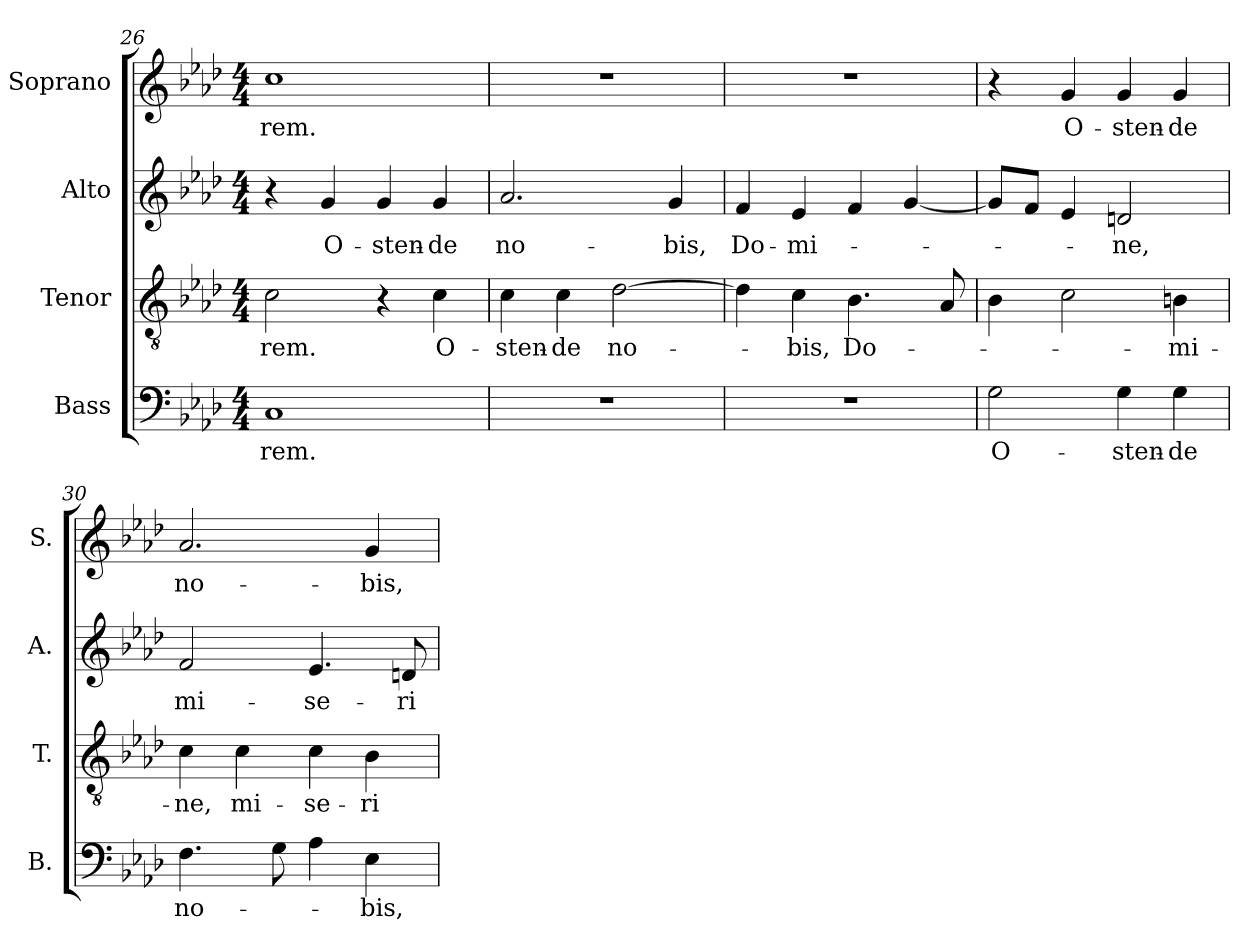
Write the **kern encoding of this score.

**kern	**text	**kern	**text	**kern	**text	**kern	**text
*part4	*part4	*part3	*part3	*part2	*part2	*part1	*part1
*staff4	*staff4	*staff3	*staff3	*staff2	*staff2	*staff1	*staff1
*I"Bass	*	*I"Tenor	*	*I"Alto	*	*I"Soprano	*
*I'B.	*	*I'T.	*	*I'A.	*	*I'S.	*
*clefF4	*	*clefGv2	*	*clefG2	*	*clefG2	*
*	*	*ITrd7c12	*	*	*	*	*
*k[b-e-a-d-]	*	*k[b-e-a-d-]	*	*k[b-e-a-d-]	*	*k[b-e-a-d-]	*
*A-:	*	*A-:	*	*A-:	*	*A-:	*
*M4/4	*	*M4/4	*	*M4/4	*	*M4/4	*
=26	=26	=26	=26	=26	=26	=26	=26
!	!LO:LY:b:color=#000000	!	!	!	!	!	!
!	!	!	!LO:LY:b:color=#000000	!	!	!	!
!	!	!	!	!	!	!	!LO:LY:b:color=#000000
1Ci	-rem.	2Ci\	-rem.	4r	.	1cci	-rem.
!	!	!	!	!	!LO:LY:b:color=#000000	!	!
.	.	.	.	4gi/	O-	.	.
!	!	!	!	!	!LO:LY:b:color=#000000	!	!
.	.	4r	.	4gi/	-sten-	.	.
!	!	!	!LO:LY:b:color=#000000	!	!	!	!
!	!	!	!	!	!LO:LY:b:color=#000000	!	!
.	.	4Ci\	O-	4gi/	-de	.	.
!!LO:PB:g=z
=27	=27	=27	=27	=27	=27	=27	=27
!	!	!	!LO:LY:b:color=#000000	!	!	!	!
!	!	!	!	!	!LO:LY:b:color=#000000	!	!
1r	.	4Ci\	-sten-	2.a-i/	no-	1r	.
!	!	!	!LO:LY:b:color=#000000	!	!	!	!
.	.	4Ci\	-de	.	.	.	.
!	!	!	!LO:LY:b:color=#000000	!	!	!	!
.	.	[2D-i\	no-	.	.	.	.
!	!	!	!	!	!LO:LY:b:color=#000000	!	!
.	.	.	.	4gi/	-bis,	.	.
=28	=28	=28	=28	=28	=28	=28	=28
!	!	!	!	!	!LO:LY:b:color=#000000	!	!
1r	.	4D-i\]	.	4fi/	Do-	1r	.
!	!	!	!LO:LY:b:color=#000000	!	!	!	!
!	!	!	!	!	!LO:LY:b:color=#000000	!	!
.	.	4Ci\	-bis,	4e-i/	-mi-	.	.
!	!	!	!LO:LY:b:color=#000000	!	!	!	!
.	.	4.BB-i\	Do-	4fi/	.	.	.
.	.	.	.	[4gi/	.	.	.
.	.	8AA-i/	.	.	.	.	.
=29	=29	=29	=29	=29	=29	=29	=29
!	!LO:LY:b:color=#000000	!	!	!	!	!	!
2Gi\	O-	4BB-i\	.	8gi/L]	.	4r	.
.	.	.	.	8fi/J	.	.	.
!	!	!	!	!	!	!	!LO:LY:b:color=#000000
.	.	2Ci\	.	4e-i/	.	4gi/	O-
!	!LO:LY:b:color=#000000	!	!	!	!	!	!
!	!	!	!	!	!LO:LY:b:color=#000000	!	!
!	!	!	!	!	!	!	!LO:LY:b:color=#000000
4Gi\	-sten-	.	.	2dni/	-ne,	4gi/	-sten-
!	!LO:LY:b:color=#000000	!	!	!	!	!	!
!	!	!	!LO:LY:b:color=#000000	!	!	!	!
!	!	!	!	!	!	!	!LO:LY:b:color=#000000
4Gi\	-de	4BBni\	-mi-	.	.	4gi/	-de
=30	=30	=30	=30	=30	=30	=30	=30
!	!LO:LY:b:color=#000000	!	!	!	!	!	!
!	!	!	!LO:LY:b:color=#000000	!	!	!	!
!	!	!	!	!	!LO:LY:b:color=#000000	!	!
!	!	!	!	!	!	!	!LO:LY:b:color=#000000
4.Fi\	no-	4Ci\	-ne,	2fi/	mi-	2.a-i/	no-
!	!	!	!LO:LY:b:color=#000000	!	!	!	!
.	.	4Ci\	mi-	.	.	.	.
8Gi\	.	.	.	.	.	.	.
!	!	!	!LO:LY:b:color=#000000	!	!	!	!
!	!	!	!	!	!LO:LY:b:color=#000000	!	!
4A-i\	.	4Ci\	-se-	4.e-i/	-se-	.	.
!	!LO:LY:b:color=#000000	!	!	!	!	!	!
!	!	!	!LO:LY:b:color=#000000	!	!	!	!
!	!	!	!	!	!	!	!LO:LY:b:color=#000000
4E-i\	-bis,	4BB-i\	-ri-	.	.	4gi/	-bis,
!	!	!	!	!	!LO:LY:b:color=#000000	!	!
.	.	.	.	8dni/	-ri-	.	.
=	=	=	=	=	=	=	=
*-	*-	*-	*-	*-	*-	*-	*-
